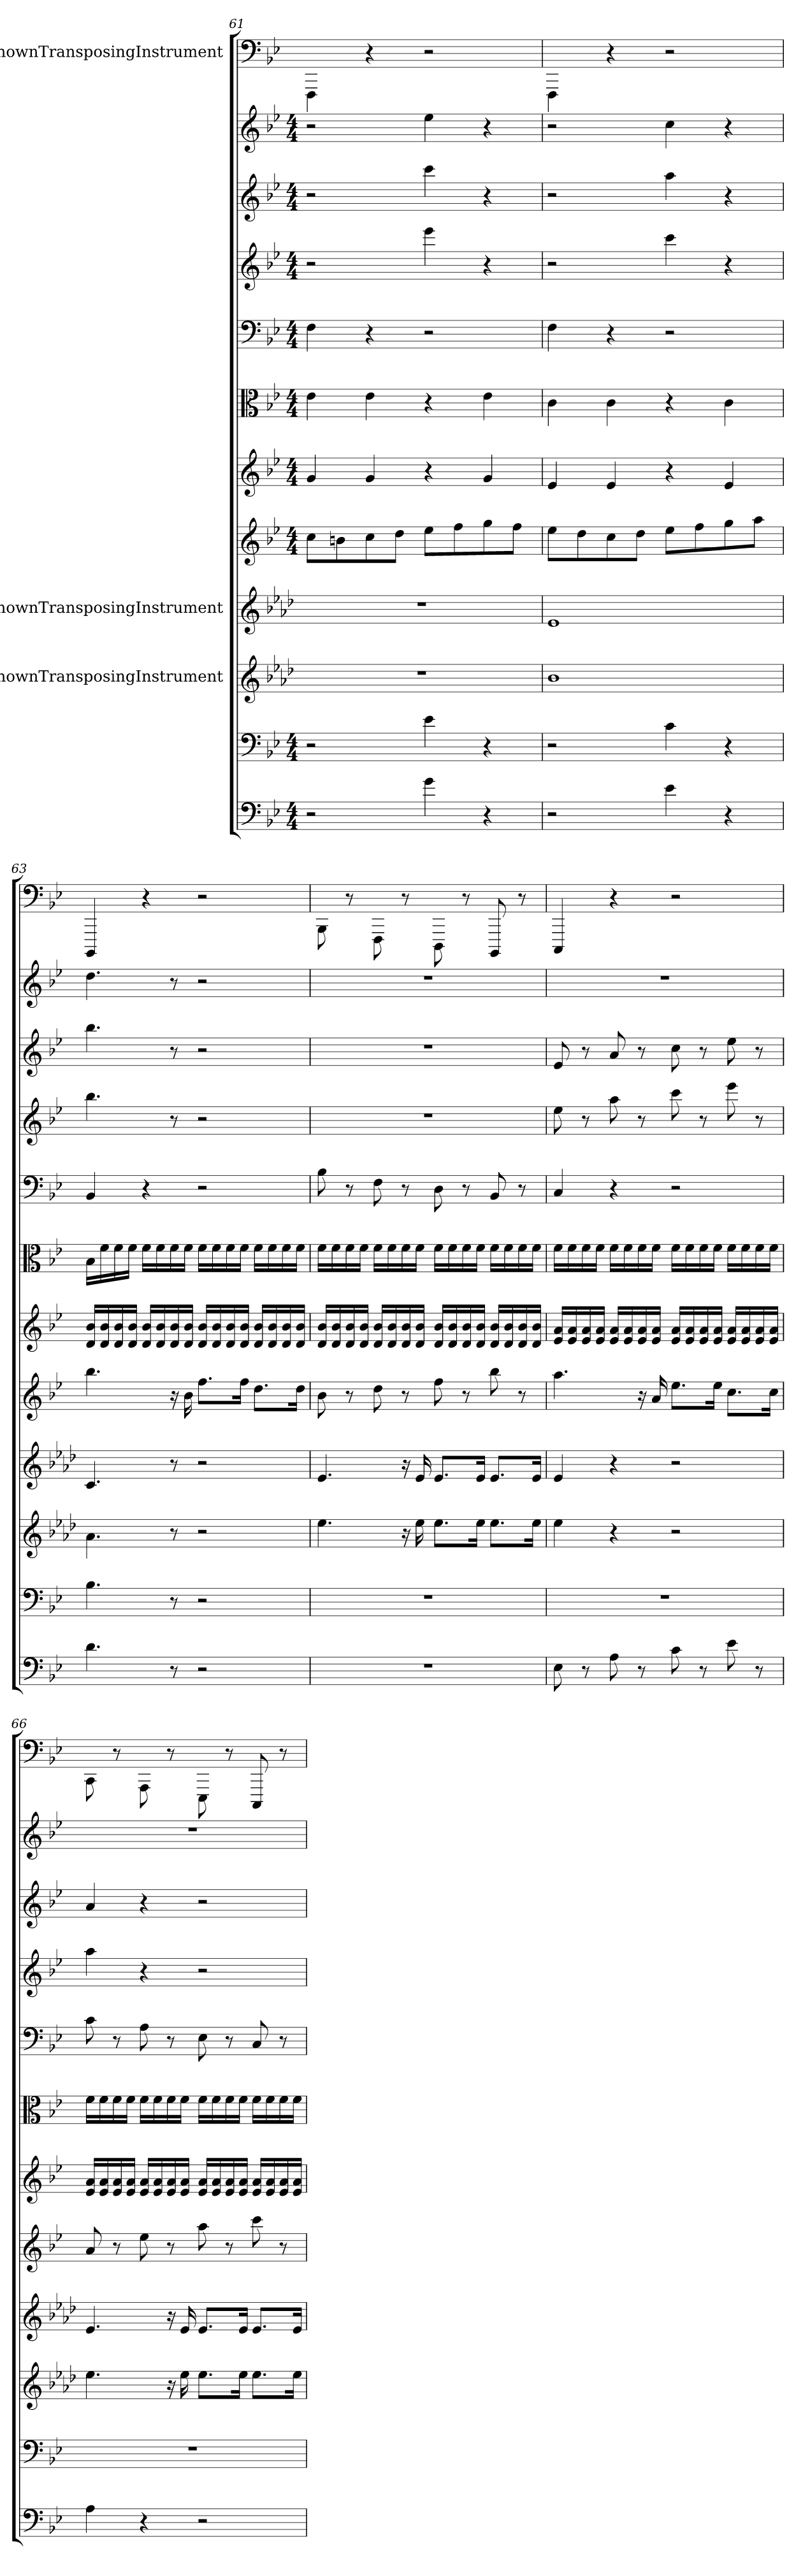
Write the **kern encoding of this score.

**kern	**kern	**kern	**kern	**kern	**kern	**kern	**kern	**kern	**kern	**kern	**kern
*part12	*part11	*part10	*part9	*part8	*part7	*part6	*part5	*part4	*part3	*part2	*part1
*staff12	*staff11	*staff10	*staff9	*staff8	*staff7	*staff6	*staff5	*staff4	*staff3	*staff2	*staff1
*	*	*I"UnknownTransposingInstrument	*I"UnknownTransposingInstrument	*	*	*	*	*	*	*	*I"UnknownTransposingInstrument
*clefF4	*clefF4	*clefG2	*clefG2	*clefG2	*clefG2	*clefC3	*clefF4	*clefG2	*clefG2	*clefG2	*clefF4
*	*	*ITrd-1c-2	*ITrd-1c-2	*	*	*	*	*	*	*	*ITrd-7c-12
*k[b-e-]	*k[b-e-]	*k[b-e-]	*k[b-e-]	*k[b-e-]	*k[b-e-]	*k[b-e-]	*k[b-e-]	*k[b-e-]	*k[b-e-]	*k[b-e-]	*k[b-e-]
*M4/4	*M4/4	*	*	*M4/4	*M4/4	*M4/4	*M4/4	*M4/4	*M4/4	*M4/4	*
=61	=61	=61	=61	=61	=61	=61	=61	=61	=61	=61	=61
2r	2r	1r	1r	8cc\L	4g/	4e-\	4F\	2r	2r	2r	4FF\
.	.	.	.	8bn\	.	.	.	.	.	.	.
.	.	.	.	8cc\	4g/	4e-\	4r	.	.	.	4r
.	.	.	.	8dd\J	.	.	.	.	.	.	.
4g\	4e-\	.	.	8ee-\L	4r	4r	2r	4eee-\	4ccc\	4ee-\	2r
.	.	.	.	8ff\	.	.	.	.	.	.	.
4r	4r	.	.	8gg\	4g/	4e-\	.	4r	4r	4r	.
.	.	.	.	8ff\J	.	.	.	.	.	.	.
=62	=62	=62	=62	=62	=62	=62	=62	=62	=62	=62	=62
2r	2r	1cc\	1f/	8ee-\L	4e-/	4c\	4F\	2r	2r	2r	4FF\
.	.	.	.	8dd\	.	.	.	.	.	.	.
.	.	.	.	8cc\	4e-/	4c\	4r	.	.	.	4r
.	.	.	.	8dd\J	.	.	.	.	.	.	.
4e-\	4c\	.	.	8ee-\L	4r	4r	2r	4ccc\	4aa\	4cc\	2r
.	.	.	.	8ff\	.	.	.	.	.	.	.
4r	4r	.	.	8gg\	4e-/	4c\	.	4r	4r	4r	.
.	.	.	.	8aa\J	.	.	.	.	.	.	.
=63	=63	=63	=63	=63	=63	=63	=63	=63	=63	=63	=63
4.d\	4.B-\	4.b-\	4.d/	4.bb-\	16d/ 16b-/LL	16B-\LL	4BB-/	4.bb-\	4.bb-\	4.dd\	4BBB-/
.	.	.	.	.	16d/ 16b-/	16f\	.	.	.	.	.
.	.	.	.	.	16d/ 16b-/	16f\	.	.	.	.	.
.	.	.	.	.	16d/ 16b-/JJ	16f\JJ	.	.	.	.	.
.	.	.	.	.	16d/ 16b-/LL	16f\LL	4r	.	.	.	4r
.	.	.	.	.	16d/ 16b-/	16f\	.	.	.	.	.
8r	8r	8r	8r	16r	16d/ 16b-/	16f\	.	8r	8r	8r	.
.	.	.	.	16b-\	16d/ 16b-/JJ	16f\JJ	.	.	.	.	.
2r	2r	2r	2r	8.ff\L	16d/ 16b-/LL	16f\LL	2r	2r	2r	2r	2r
.	.	.	.	.	16d/ 16b-/	16f\	.	.	.	.	.
.	.	.	.	.	16d/ 16b-/	16f\	.	.	.	.	.
.	.	.	.	16ff\Jk	16d/ 16b-/JJ	16f\JJ	.	.	.	.	.
.	.	.	.	8.dd\L	16d/ 16b-/LL	16f\LL	.	.	.	.	.
.	.	.	.	.	16d/ 16b-/	16f\	.	.	.	.	.
.	.	.	.	.	16d/ 16b-/	16f\	.	.	.	.	.
.	.	.	.	16dd\Jk	16d/ 16b-/JJ	16f\JJ	.	.	.	.	.
=64	=64	=64	=64	=64	=64	=64	=64	=64	=64	=64	=64
1r	1r	4.ff\	4.f/	8b-\	16d/ 16b-/LL	16f\LL	8B-\	1r	1r	1r	8BB-\
.	.	.	.	.	16d/ 16b-/	16f\	.	.	.	.	.
.	.	.	.	8r	16d/ 16b-/	16f\	8r	.	.	.	8r
.	.	.	.	.	16d/ 16b-/JJ	16f\JJ	.	.	.	.	.
.	.	.	.	8dd\	16d/ 16b-/LL	16f\LL	8F\	.	.	.	8FF\
.	.	.	.	.	16d/ 16b-/	16f\	.	.	.	.	.
.	.	16r	16r	8r	16d/ 16b-/	16f\	8r	.	.	.	8r
.	.	16ff\	16f/	.	16d/ 16b-/JJ	16f\JJ	.	.	.	.	.
.	.	8.ff\L	8.f/L	8ff\	16d/ 16b-/LL	16f\LL	8D\	.	.	.	8DD\
.	.	.	.	.	16d/ 16b-/	16f\	.	.	.	.	.
.	.	.	.	8r	16d/ 16b-/	16f\	8r	.	.	.	8r
.	.	16ff\Jk	16f/Jk	.	16d/ 16b-/JJ	16f\JJ	.	.	.	.	.
.	.	8.ff\L	8.f/L	8bb-\	16d/ 16b-/LL	16f\LL	8BB-/	.	.	.	8BBB-/
.	.	.	.	.	16d/ 16b-/	16f\	.	.	.	.	.
.	.	.	.	8r	16d/ 16b-/	16f\	8r	.	.	.	8r
.	.	16ff\Jk	16f/Jk	.	16d/ 16b-/JJ	16f\JJ	.	.	.	.	.
=65	=65	=65	=65	=65	=65	=65	=65	=65	=65	=65	=65
8E-\	1r	4ff\	4f/	4.aa\	16e-/ 16a/LL	16f\LL	4C/	8ee-\	8e-/	1r	4CC/
.	.	.	.	.	16e-/ 16a/	16f\	.	.	.	.	.
8r	.	.	.	.	16e-/ 16a/	16f\	.	8r	8r	.	.
.	.	.	.	.	16e-/ 16a/JJ	16f\JJ	.	.	.	.	.
8A\	.	4r	4r	.	16e-/ 16a/LL	16f\LL	4r	8aa\	8a/	.	4r
.	.	.	.	.	16e-/ 16a/	16f\	.	.	.	.	.
8r	.	.	.	16r	16e-/ 16a/	16f\	.	8r	8r	.	.
.	.	.	.	16a/	16e-/ 16a/JJ	16f\JJ	.	.	.	.	.
8c\	.	2r	2r	8.ee-\L	16e-/ 16a/LL	16f\LL	2r	8ccc\	8cc\	.	2r
.	.	.	.	.	16e-/ 16a/	16f\	.	.	.	.	.
8r	.	.	.	.	16e-/ 16a/	16f\	.	8r	8r	.	.
.	.	.	.	16ee-\Jk	16e-/ 16a/JJ	16f\JJ	.	.	.	.	.
8e-\	.	.	.	8.cc\L	16e-/ 16a/LL	16f\LL	.	8eee-\	8ee-\	.	.
.	.	.	.	.	16e-/ 16a/	16f\	.	.	.	.	.
8r	.	.	.	.	16e-/ 16a/	16f\	.	8r	8r	.	.
.	.	.	.	16cc\Jk	16e-/ 16a/JJ	16f\JJ	.	.	.	.	.
=66	=66	=66	=66	=66	=66	=66	=66	=66	=66	=66	=66
4A\	1r	4.ff\	4.f/	8a/	16e-/ 16a/LL	16f\LL	8c\	4aa\	4a/	1r	8C\
.	.	.	.	.	16e-/ 16a/	16f\	.	.	.	.	.
.	.	.	.	8r	16e-/ 16a/	16f\	8r	.	.	.	8r
.	.	.	.	.	16e-/ 16a/JJ	16f\JJ	.	.	.	.	.
4r	.	.	.	8ee-\	16e-/ 16a/LL	16f\LL	8A\	4r	4r	.	8AA\
.	.	.	.	.	16e-/ 16a/	16f\	.	.	.	.	.
.	.	16r	16r	8r	16e-/ 16a/	16f\	8r	.	.	.	8r
.	.	16ff\	16f/	.	16e-/ 16a/JJ	16f\JJ	.	.	.	.	.
2r	.	8.ff\L	8.f/L	8aa\	16e-/ 16a/LL	16f\LL	8E-\	2r	2r	.	8EE-\
.	.	.	.	.	16e-/ 16a/	16f\	.	.	.	.	.
.	.	.	.	8r	16e-/ 16a/	16f\	8r	.	.	.	8r
.	.	16ff\Jk	16f/Jk	.	16e-/ 16a/JJ	16f\JJ	.	.	.	.	.
.	.	8.ff\L	8.f/L	8ccc\	16e-/ 16a/LL	16f\LL	8C/	.	.	.	8CC/
.	.	.	.	.	16e-/ 16a/	16f\	.	.	.	.	.
.	.	.	.	8r	16e-/ 16a/	16f\	8r	.	.	.	8r
.	.	16ff\Jk	16f/Jk	.	16e-/ 16a/JJ	16f\JJ	.	.	.	.	.
=	=	=	=	=	=	=	=	=	=	=	=
*-	*-	*-	*-	*-	*-	*-	*-	*-	*-	*-	*-
